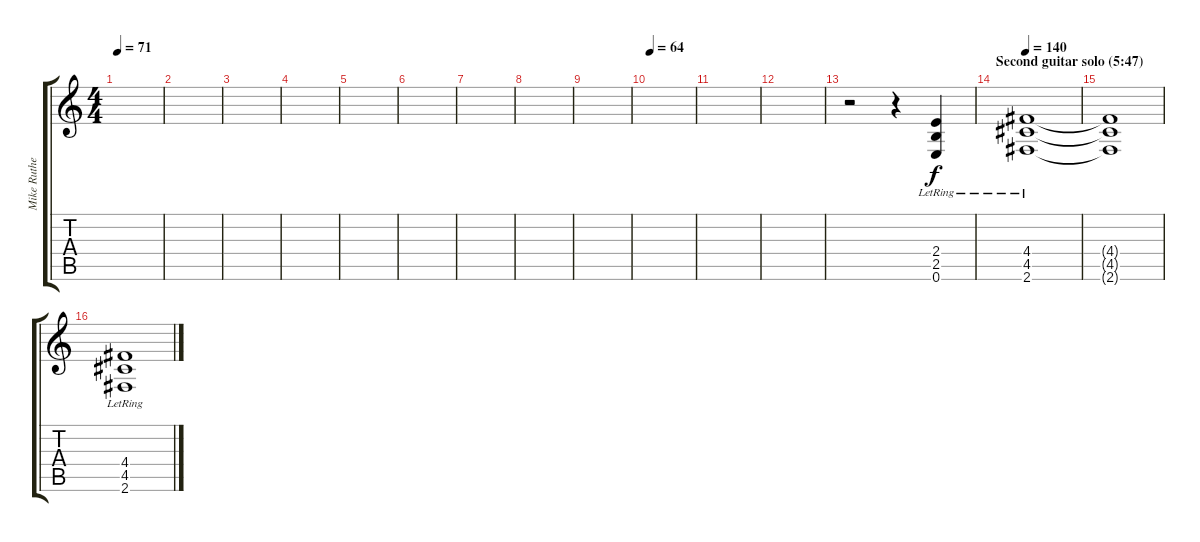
\track ("Mike Rutherford (dist guitar rhythm)" "Mike Ruthe") {instrument overdrivenguitar}
\staff {score tabs}
\tuning (E4 B3 G3 D3 A2 E2) {hide}
\ts (4 4)
\tempo 71
\clef g2
\ks c
|
|
|
|
|
|
|
|
|
\tempo 64
|
|
|
r.2 r.4 (2.4{lr} 2.5{lr} 0.6{lr}).4 |
\section ("" "Second guitar solo (5:47)")
\tempo 140
(4.4{lr} 4.5{lr} 2.6{lr}).1 |
(4.4{t} 4.5{t} 2.6{t}).1 |
(4.4{lr} 4.5{lr} 2.6{lr}).1
